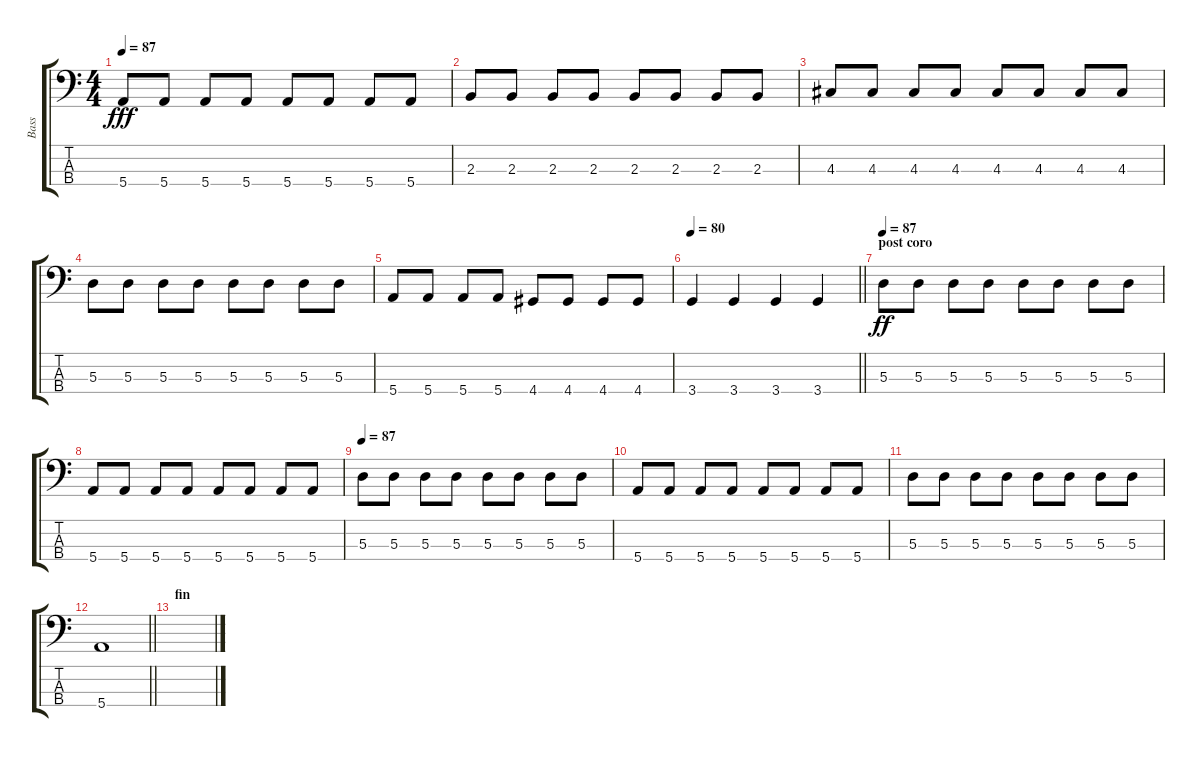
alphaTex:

\track ("Bass" "Bass") {instrument electricbassfinger}
\staff {score tabs}
\tuning (G2 D2 A1 E1) {hide}
\ts (4 4)
\tempo 87
\clef f4
\ks c
5.4.8{dy fff} 5.4.8 5.4.8 5.4.8 5.4.8 5.4.8 5.4.8 5.4.8 |
2.3.8 2.3.8 2.3.8 2.3.8 2.3.8 2.3.8 2.3.8 2.3.8 |
4.3.8 4.3.8 4.3.8 4.3.8 4.3.8 4.3.8 4.3.8 4.3.8 |
5.3.8 5.3.8 5.3.8 5.3.8 5.3.8 5.3.8 5.3.8 5.3.8 |
5.4.8 5.4.8 5.4.8 5.4.8 4.4.8 4.4.8 4.4.8 4.4.8 |
\tempo 80
\barLineRight lightlight
3.4.4 3.4.4 3.4.4 3.4.4 |
\section ("" "post coro")
\tempo 87
5.3.8{dy ff} 5.3.8 5.3.8 5.3.8 5.3.8 5.3.8 5.3.8 5.3.8 |
5.4.8 5.4.8 5.4.8 5.4.8 5.4.8 5.4.8 5.4.8 5.4.8 |
\tempo 87
5.3.8 5.3.8 5.3.8 5.3.8 5.3.8 5.3.8 5.3.8 5.3.8 |
5.4.8 5.4.8 5.4.8 5.4.8 5.4.8 5.4.8 5.4.8 5.4.8 |
5.3.8 5.3.8 5.3.8 5.3.8 5.3.8 5.3.8 5.3.8 5.3.8 |
\barLineRight lightlight
5.4.1 |
\section ("" "fin")
